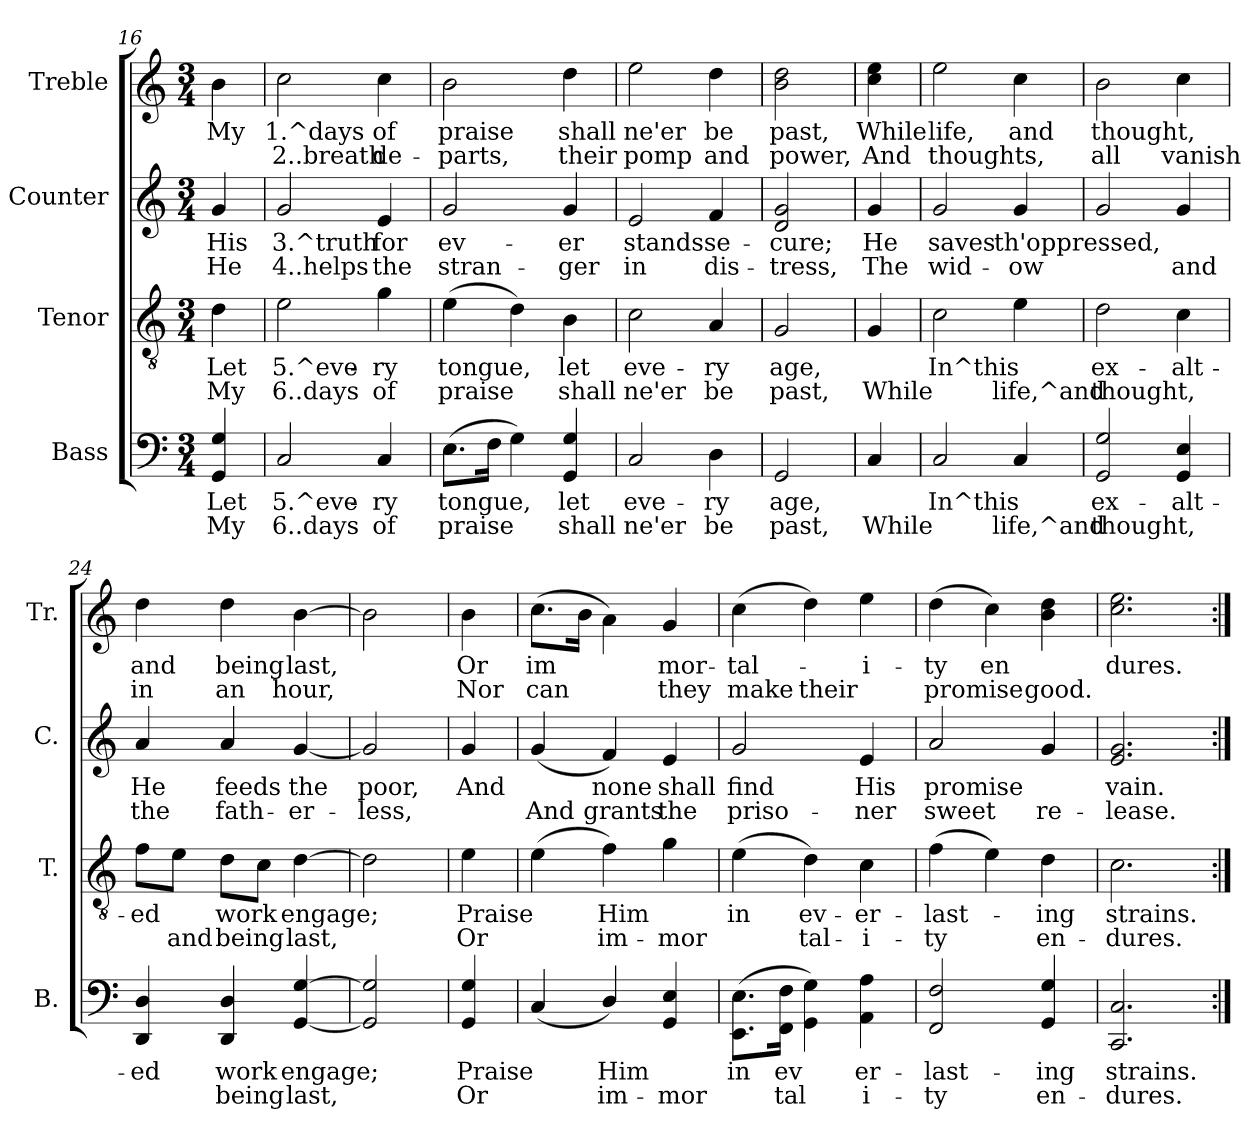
**kern	**text	**text	**kern	**text	**text	**kern	**text	**text	**kern	**text	**text
*part4	*part4	*part4	*part3	*part3	*part3	*part2	*part2	*part2	*part1	*part1	*part1
*staff4	*staff4	*staff4	*staff3	*staff3	*staff3	*staff2	*staff2	*staff2	*staff1	*staff1	*staff1
*I"Bass	*	*	*I"Tenor	*	*	*I"Counter	*	*	*I"Treble	*	*
*I'B.	*	*	*I'T.	*	*	*I'C.	*	*	*I'Tr.	*	*
*clefF4	*	*	*clefGv2	*	*	*clefG2	*	*	*clefG2	*	*
*k[]	*	*	*k[]	*	*	*k[]	*	*	*k[]	*	*
*C:	*	*	*C:	*	*	*C:	*	*	*C:	*	*
*M3/4	*	*	*M3/4	*	*	*M3/4	*	*	*M3/4	*	*
=16	=16	=16	=16	=16	=16	=16	=16	=16	=16	=16	=16
!	!LO:LY:a:rj	!LO:LY:b:rj	!	!LO:LY:b:rj	!LO:LY:b:rj	!	!LO:LY:b:rj	!LO:LY:b:rj	!	!LO:LY:b:rj	!
4G/ 4GG/	Let	My	4d\	Let	My	4g/	His	He	4b\	My	.
!!LO:PB:g=z
=17	=17	=17	=17	=17	=17	=17	=17	=17	=17	=17	=17
!	!LO:LY:a:rj	!LO:LY:b:rj	!	!LO:LY:b:rj	!LO:LY:b:rj	!	!LO:LY:b:rj	!LO:LY:b:rj	!	!LO:LY:b:rj	!LO:LY:b:rj
2C/	5.^eve-	-6..days	2e\	5.^eve-	-6..days	2g/	3.^truth	4..helps	2cc\	1.^days	2..breath
!	!LO:LY:a:rj	!LO:LY:b:rj	!	!LO:LY:b:rj	!LO:LY:b:rj	!	!LO:LY:b:rj	!LO:LY:b:rj	!	!LO:LY:b:rj	!LO:LY:b:rj
4C/	ry	of	4g\	ry	of	4e/	for	the	4cc\	of	de-
=18	=18	=18	=18	=18	=18	=18	=18	=18	=18	=18	=18
!	!LO:LY:a:rj	!LO:LY:b:rj	!	!LO:LY:b:rj	!LO:LY:b:rj	!	!LO:LY:b:rj	!LO:LY:b:rj	!	!LO:LY:b:rj	!LO:LY:b:rj
(>8.E\L	tongue,	praise	(>4e\	tongue,	praise	2g/	ev-	-stran-	2b>\	-praise	parts,
!	!LO:LY:a:rj	!LO:LY:b:rj	!	!	!	!	!	!	!	!	!
16F\J	.	.	.	.	.	.	.	.	.	.	.
!	!LO:LY:a:rj	!LO:LY:b:rj	!	!LO:LY:b:rj	!LO:LY:b:rj	!	!	!	!	!	!
4G\)	.	.	4d\)	.	.	.	.	.	.	.	.
!	!LO:LY:a:rj	!LO:LY:b:rj	!	!LO:LY:b:rj	!LO:LY:b:rj	!	!LO:LY:b:rj	!LO:LY:b:rj	!	!LO:LY:b:rj	!LO:LY:b:rj
4G/ 4GG/	let	shall	4B\	let	shall	4g/	-er	ger	4dd\	shall	their
=19	=19	=19	=19	=19	=19	=19	=19	=19	=19	=19	=19
!	!LO:LY:a:rj	!LO:LY:b:rj	!	!LO:LY:b:rj	!LO:LY:b:rj	!	!LO:LY:b:rj	!LO:LY:b:rj	!	!LO:LY:b:rj	!LO:LY:b:rj
2C/	eve-	-ne'er	2c\	eve-	-ne'er	2e/	stands	in	2ee\	ne'er	pomp
!	!LO:LY:a:rj	!LO:LY:b:rj	!	!LO:LY:b:rj	!LO:LY:b:rj	!	!LO:LY:b:rj	!LO:LY:b:rj	!	!LO:LY:b:rj	!LO:LY:b:rj
4D\	ry	be	4A/	ry	be	4f/	se-	-dis-	4dd\	be	and
=20	=20	=20	=20	=20	=20	=20	=20	=20	=20	=20	=20
!	!LO:LY:a:rj	!LO:LY:b:rj	!	!LO:LY:b:rj	!LO:LY:b:rj	!	!LO:LY:b:rj	!LO:LY:b:rj	!	!LO:LY:b:rj	!LO:LY:b:rj
2GG/	age,	past,	2G/	age,	past,	2g/ 2d/	-cure;	tress,	2dd\ 2b\	past,	power,
=21	=21	=21	=21	=21	=21	=21	=21	=21	=21	=21	=21
!	!LO:LY:a:rj	!LO:LY:b:rj	!	!LO:LY:b:rj	!LO:LY:b:rj	!	!LO:LY:b:rj	!LO:LY:b:rj	!	!LO:LY:b:rj	!LO:LY:b:rj
4C/	.	While	4G/	.	While	4g/	He	The	4ee\ 4cc\	While	And
=22	=22	=22	=22	=22	=22	=22	=22	=22	=22	=22	=22
!	!LO:LY:a:rj	!LO:LY:b:rj	!	!LO:LY:b:rj	!LO:LY:b:rj	!	!LO:LY:b:rj	!LO:LY:b:rj	!	!LO:LY:b:rj	!LO:LY:b:rj
2C/	In^this	.	2c\	In^this	.	2g/	saves	wid-	2ee\	life,	thoughts,
!	!LO:LY:a:rj	!LO:LY:b:rj	!	!LO:LY:b:rj	!LO:LY:b:rj	!	!LO:LY:b:rj	!LO:LY:b:rj	!	!LO:LY:b:rj	!LO:LY:b:rj
4C/	.	life,^and	4e\	.	life,^and	4g/	-th'oppressed,	ow	4cc\	and	.
=23	=23	=23	=23	=23	=23	=23	=23	=23	=23	=23	=23
!	!LO:LY:a:rj	!LO:LY:b:rj	!	!LO:LY:b:rj	!LO:LY:b:rj	!	!LO:LY:b:rj	!LO:LY:b:rj	!	!LO:LY:b:rj	!LO:LY:b:rj
2G/ 2GG/	ex-	-thought,	2d\	ex-	-thought,	2g/	.	.	2b\	thought,	all
!	!LO:LY:a:rj	!LO:LY:b:rj	!	!LO:LY:b:rj	!LO:LY:b:rj	!	!LO:LY:b:rj	!LO:LY:b:rj	!	!LO:LY:b:rj	!LO:LY:b:rj
4E/ 4GG/	alt-	-	4c\	alt-	-	4g/	.	and	4cc\	.	vanish
=24	=24	=24	=24	=24	=24	=24	=24	=24	=24	=24	=24
!	!LO:LY:a:rj	!LO:LY:b:rj	!	!LO:LY:b:rj	!LO:LY:b:rj	!	!LO:LY:b:rj	!LO:LY:b:rj	!	!LO:LY:b:rj	!LO:LY:b:rj
4DD/ 4D/	ed	.	8f\L	ed	.	4a/	He	the	4dd\	and	in
!	!	!	!	!LO:LY:b:rj	!LO:LY:b:rj	!	!	!	!	!	!
.	.	.	8e\J	.	and	.	.	.	.	.	.
!	!LO:LY:a:rj	!LO:LY:b:rj	!	!LO:LY:b:rj	!LO:LY:b:rj	!	!LO:LY:b:rj	!LO:LY:b:rj	!	!LO:LY:b:rj	!LO:LY:b:rj
4DD/ 4D/	work	being	8d\L	work	being	4a/	feeds	fath-	4dd\	being	an
!	!	!	!	!LO:LY:b:rj	!LO:LY:b:rj	!	!	!	!	!	!
.	.	.	8c\J	.	.	.	.	.	.	.	.
!	!LO:LY:a:rj	!LO:LY:b:rj	!	!LO:LY:b:rj	!LO:LY:b:rj	!	!LO:LY:b:rj	!LO:LY:b:rj	!	!LO:LY:b:rj	!LO:LY:b:rj
[<4GG/ [>4G/	engage;	last,	[>4d\	engage;	last,	[<4g/	-the	er-	[>4b\	last,	hour,
=25	=25	=25	=25	=25	=25	=25	=25	=25	=25	=25	=25
!	!LO:LY:a:rj	!	!	!LO:LY:b:rj	!	!	!LO:LY:b:rj	!LO:LY:b:rj	!	!LO:LY:b:rj	!
2GG/] 2G/]	.	.	2d\]	.	.	2g/]	-poor,	less,	2b\]	.	.
=26	=26	=26	=26	=26	=26	=26	=26	=26	=26	=26	=26
!	!LO:LY:a:rj	!LO:LY:b:rj	!	!LO:LY:b:rj	!LO:LY:b:rj	!	!LO:LY:b:rj	!	!	!LO:LY:b:rj	!LO:LY:b:rj
4G/ 4GG/	Praise	Or	4e\	Praise	Or	4g/	And	.	4b\	Or	Nor
=27	=27	=27	=27	=27	=27	=27	=27	=27	=27	=27	=27
!	!LO:LY:a:rj	!LO:LY:b:rj	!	!LO:LY:b:rj	!LO:LY:b:rj	!	!LO:LY:b:rj	!LO:LY:b:rj	!	!LO:LY:b:rj	!LO:LY:b:rj
(<4C/	.	.	(>4e\	.	.	(<4g/	.	And	(>8.cc\L	im-	-can
!	!	!	!	!	!	!	!	!	!	!LO:LY:b:rj	!LO:LY:b:rj
.	.	.	.	.	.	.	.	.	16b\J	.	-
!	!LO:LY:a:rj	!LO:LY:b:rj	!	!LO:LY:b:rj	!LO:LY:b:rj	!	!LO:LY:b:rj	!LO:LY:b:rj	!	!LO:LY:b:rj	!LO:LY:b:rj
4D/)	Him	im-	4f\)	Him	im-	4f/)	none	grants	4a\)	-	-
!	!LO:LY:a:rj	!LO:LY:b:rj	!	!LO:LY:b:rj	!LO:LY:b:rj	!	!LO:LY:b:rj	!LO:LY:b:rj	!	!LO:LY:b:rj	!LO:LY:b:rj
4E/ 4GG/	-	mor-	4g\	-	mor-	4e/	shall	the	4g/	-mor-	-they
=28	=28	=28	=28	=28	=28	=28	=28	=28	=28	=28	=28
!	!LO:LY:a:rj	!LO:LY:b:rj	!	!LO:LY:b:rj	!LO:LY:b:rj	!	!LO:LY:b:rj	!LO:LY:b:rj	!	!LO:LY:b:rj	!LO:LY:b:rj
(>8.E\ 8.EE\L	-in	-	(>4e\	-in	-	2g/	find	priso-	(>4cc\	tal-	-make
!	!LO:LY:a:rj	!LO:LY:b:rj	!	!	!	!	!	!	!	!	!
16F\ 16FF\J	-ev-	-tal-	.	.	.	.	.	.	.	.	.
!	!LO:LY:a:rj	!LO:LY:b:rj	!	!LO:LY:b:rj	!LO:LY:b:rj	!	!	!	!	!LO:LY:b:rj	!LO:LY:b:rj
4G\ 4GG\)	--	--	4d\)	-ev-	-tal-	.	.	.	4dd\)	.	their
!	!LO:LY:a:rj	!LO:LY:b:rj	!	!LO:LY:b:rj	!LO:LY:b:rj	!	!LO:LY:b:rj	!LO:LY:b:rj	!	!LO:LY:b:rj	!LO:LY:b:rj
4A\ 4AA\	-er-	-i-	4c\	-er-	-i-	4e/	-His	ner	4ee\	i-	-
=29	=29	=29	=29	=29	=29	=29	=29	=29	=29	=29	=29
!	!LO:LY:a:rj	!LO:LY:b:rj	!	!LO:LY:b:rj	!LO:LY:b:rj	!	!LO:LY:b:rj	!LO:LY:b:rj	!	!LO:LY:b:rj	!LO:LY:b:rj
2F/ 2FF/	-last-	-ty	(>4f\	-last-	-ty	2a/	promise	sweet	(>4dd\	ty	promise
!	!	!	!	!LO:LY:b:rj	!LO:LY:b:rj	!	!	!	!	!LO:LY:b:rj	!LO:LY:b:rj
.	.	.	4e\)	.	.	.	.	.	4cc\)	en-	--
!	!LO:LY:a:rj	!LO:LY:b:rj	!	!LO:LY:b:rj	!LO:LY:b:rj	!	!LO:LY:b:rj	!LO:LY:b:rj	!	!LO:LY:b:rj	!LO:LY:b:rj
4G/ 4GG/	ing	en-	4d\	ing	en-	4g/	.	re-	4dd\ 4b\	--	-good.
=30	=30	=30	=30	=30	=30	=30	=30	=30	=30	=30	=30
!	!LO:LY:a:rj	!LO:LY:b:rj	!	!LO:LY:b:rj	!LO:LY:b:rj	!	!LO:LY:b:rj	!LO:LY:b:rj	!	!LO:LY:b:rj	!
2.C/ 2.CC/	-strains.	dures.	2.c\	-strains.	dures.	2.e/ 2.g/	-vain.	lease.	2.ee\ 2.cc\	dures.	.
=:|!	=:|!	=:|!	=:|!	=:|!	=:|!	=:|!	=:|!	=:|!	=:|!	=:|!	=:|!
*-	*-	*-	*-	*-	*-	*-	*-	*-	*-	*-	*-
